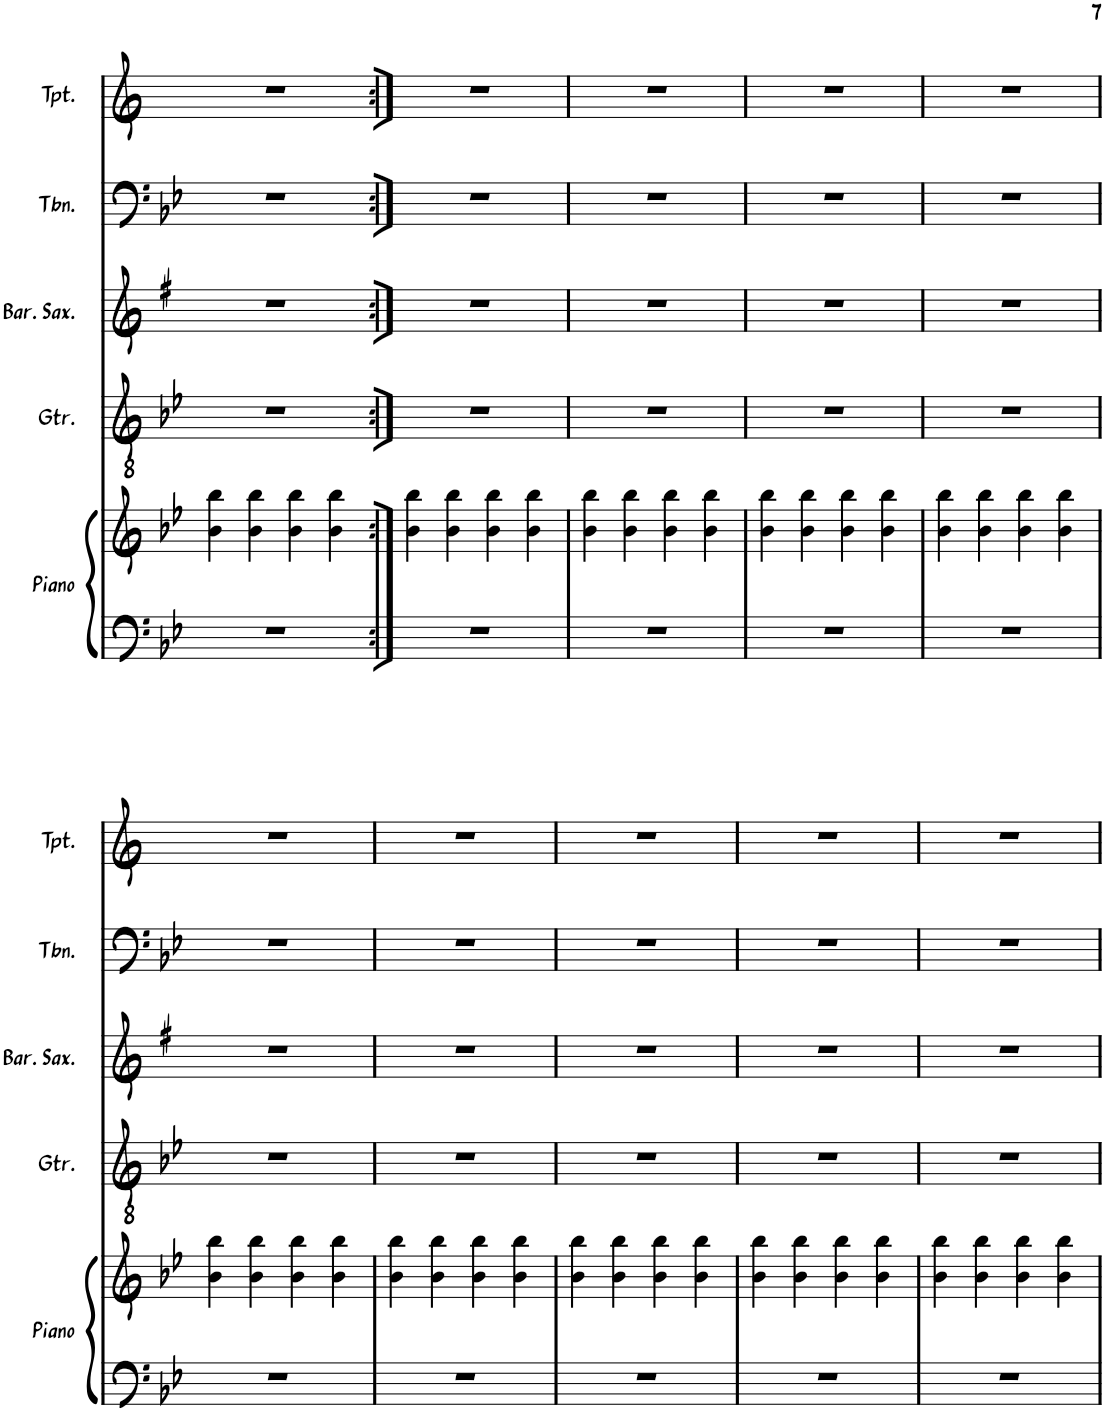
**kern	**kern	**kern	**kern	**kern	**kern
*part5	*part5	*part4	*part3	*part2	*part1
*staff6	*staff5	*staff4	*staff3	*staff2	*staff1
*I"Piano	*	*I"Guitar	*I"Baritone Saxophone	*I"Trombone	*I"Trumpet
*I'Piano	*	*I'Gtr.	*I'Bar. Sax.	*I'Tbn.	*I'Tpt.
!!LO:PB:g=z
*clefF4	*clefG2	*clefGv2	*clefG2	*clefF4	*clefG2
*	*	*	*Trd12c21	*	*Trd1c2
*k[b-e-]	*k[b-e-]	*k[b-e-]	*k[f#]	*k[b-e-]	*k[]
*M4/4	*M4/4	*M4/4	*M4/4	*M4/4	*M4/4
=42	=42	=42	=42	=42	=42
1r	4b-\ 4bb-\	1r	1r	1r	1r
.	4b-\ 4bb-\	.	.	.	.
.	4b-\ 4bb-\	.	.	.	.
.	4b-\ 4bb-\	.	.	.	.
=43:|!	=43:|!	=43:|!	=43:|!	=43:|!	=43:|!
1r	4b-\ 4bb-\	1r	1r	1r	1r
.	4b-\ 4bb-\	.	.	.	.
.	4b-\ 4bb-\	.	.	.	.
.	4b-\ 4bb-\	.	.	.	.
=44	=44	=44	=44	=44	=44
1r	4b-\ 4bb-\	1r	1r	1r	1r
.	4b-\ 4bb-\	.	.	.	.
.	4b-\ 4bb-\	.	.	.	.
.	4b-\ 4bb-\	.	.	.	.
=45	=45	=45	=45	=45	=45
1r	4b-\ 4bb-\	1r	1r	1r	1r
.	4b-\ 4bb-\	.	.	.	.
.	4b-\ 4bb-\	.	.	.	.
.	4b-\ 4bb-\	.	.	.	.
=46	=46	=46	=46	=46	=46
1r	4b-\ 4bb-\	1r	1r	1r	1r
.	4b-\ 4bb-\	.	.	.	.
.	4b-\ 4bb-\	.	.	.	.
.	4b-\ 4bb-\	.	.	.	.
!!LO:LB:g=z
=47	=47	=47	=47	=47	=47
1r	4b-\ 4bb-\	1r	1r	1r	1r
.	4b-\ 4bb-\	.	.	.	.
.	4b-\ 4bb-\	.	.	.	.
.	4b-\ 4bb-\	.	.	.	.
=48	=48	=48	=48	=48	=48
1r	4b-\ 4bb-\	1r	1r	1r	1r
.	4b-\ 4bb-\	.	.	.	.
.	4b-\ 4bb-\	.	.	.	.
.	4b-\ 4bb-\	.	.	.	.
=49	=49	=49	=49	=49	=49
1r	4b-\ 4bb-\	1r	1r	1r	1r
.	4b-\ 4bb-\	.	.	.	.
.	4b-\ 4bb-\	.	.	.	.
.	4b-\ 4bb-\	.	.	.	.
=50	=50	=50	=50	=50	=50
1r	4b-\ 4bb-\	1r	1r	1r	1r
.	4b-\ 4bb-\	.	.	.	.
.	4b-\ 4bb-\	.	.	.	.
.	4b-\ 4bb-\	.	.	.	.
=51	=51	=51	=51	=51	=51
1r	4b-\ 4bb-\	1r	1r	1r	1r
.	4b-\ 4bb-\	.	.	.	.
.	4b-\ 4bb-\	.	.	.	.
.	4b-\ 4bb-\	.	.	.	.
=	=	=	=	=	=
*-	*-	*-	*-	*-	*-
